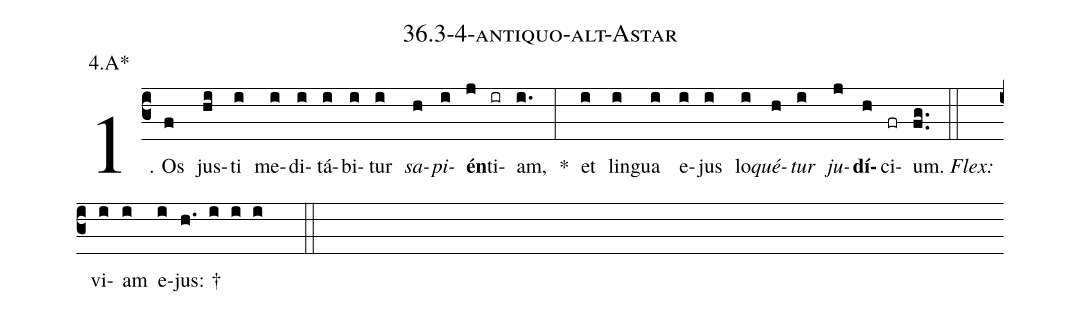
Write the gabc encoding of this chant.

name: 36.3-4-antiquo-alt-Astar;
annotation: 4.A*;
%%
(c3)1. Os(f) jus(hi)ti(i) me(i)di(i)tá(i)bi(i)tur(i) <i>sa</i>(h)<i>pi</i>(i)<b>én</b>(j)ti(ir)am,(i.) *(:) et(i) lin(i)gua(i) e(i)jus(i) lo(i)<i>qué</i>(h)<i>tur</i>(i) <i>ju</i>(j)<b>dí</b>(h)ci(fr)um.(fg..) (::)
<i>Flex:</i>()  vi(i)am(i) e(i)jus: †(h. i i i  ::)

%E(i) u(h) o(i) u(j) a(h) e.(fg..) (::)
